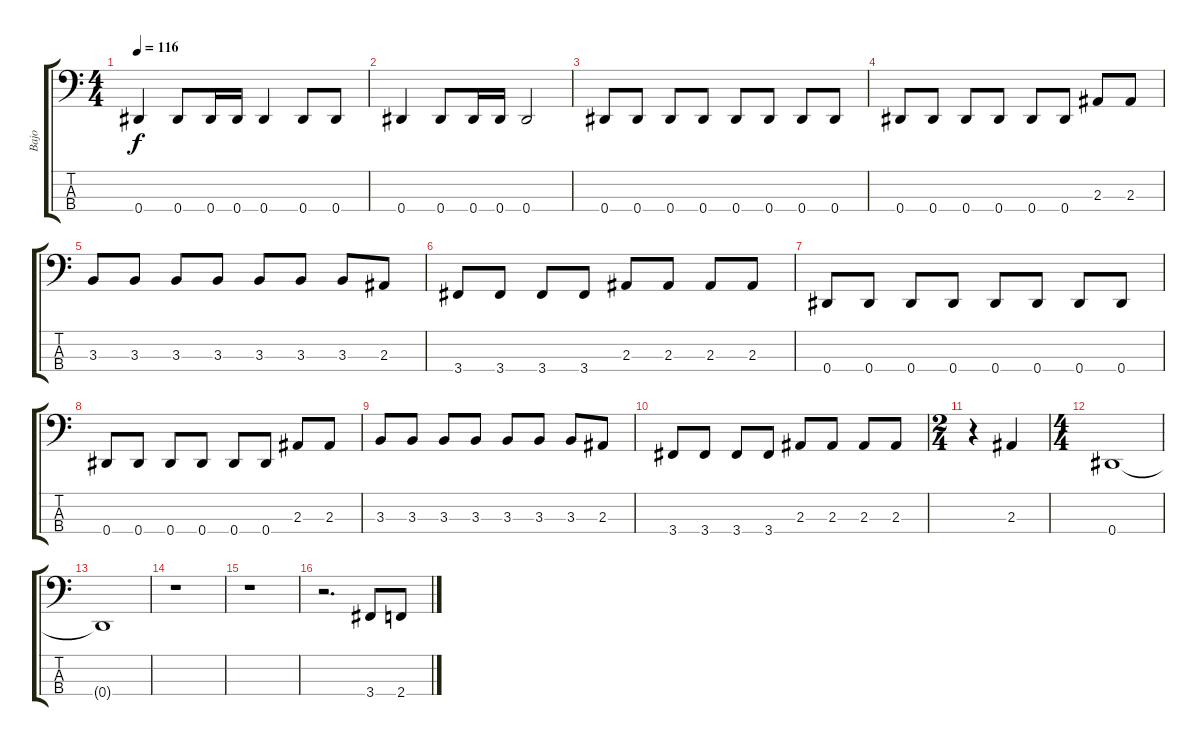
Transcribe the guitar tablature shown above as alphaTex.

\track ("Bajo" "Bajo") {instrument electricbassfinger}
\staff {score tabs}
\tuning (Gb2 Db2 Ab1 Eb1) {hide}
\ts (4 4)
\tempo 116
\clef f4
\ks c
0.4.4{dy f instrument electricbassfinger} 0.4.8 0.4.16 0.4.16 0.4.4 0.4.8 0.4.8 |
0.4.4 0.4.8 0.4.16 0.4.16 0.4.2 |
0.4.8 0.4.8 0.4.8 0.4.8 0.4.8 0.4.8 0.4.8 0.4.8 |
0.4.8 0.4.8 0.4.8 0.4.8 0.4.8 0.4.8 2.3.8 2.3.8 |
3.3.8 3.3.8 3.3.8 3.3.8 3.3.8 3.3.8 3.3.8 2.3.8 |
3.4.8 3.4.8 3.4.8 3.4.8 2.3.8 2.3.8 2.3.8 2.3.8 |
0.4.8 0.4.8 0.4.8 0.4.8 0.4.8 0.4.8 0.4.8 0.4.8 |
0.4.8 0.4.8 0.4.8 0.4.8 0.4.8 0.4.8 2.3.8 2.3.8 |
3.3.8 3.3.8 3.3.8 3.3.8 3.3.8 3.3.8 3.3.8 2.3.8 |
3.4.8 3.4.8 3.4.8 3.4.8 2.3.8 2.3.8 2.3.8 2.3.8 |
\ts (2 4)
r.4 2.3.4 |
\ts (4 4)
0.4.1 |
0.4{t}.1 |
r.1 |
r.1 |
r.2{d} 3.4.8 2.4.8
